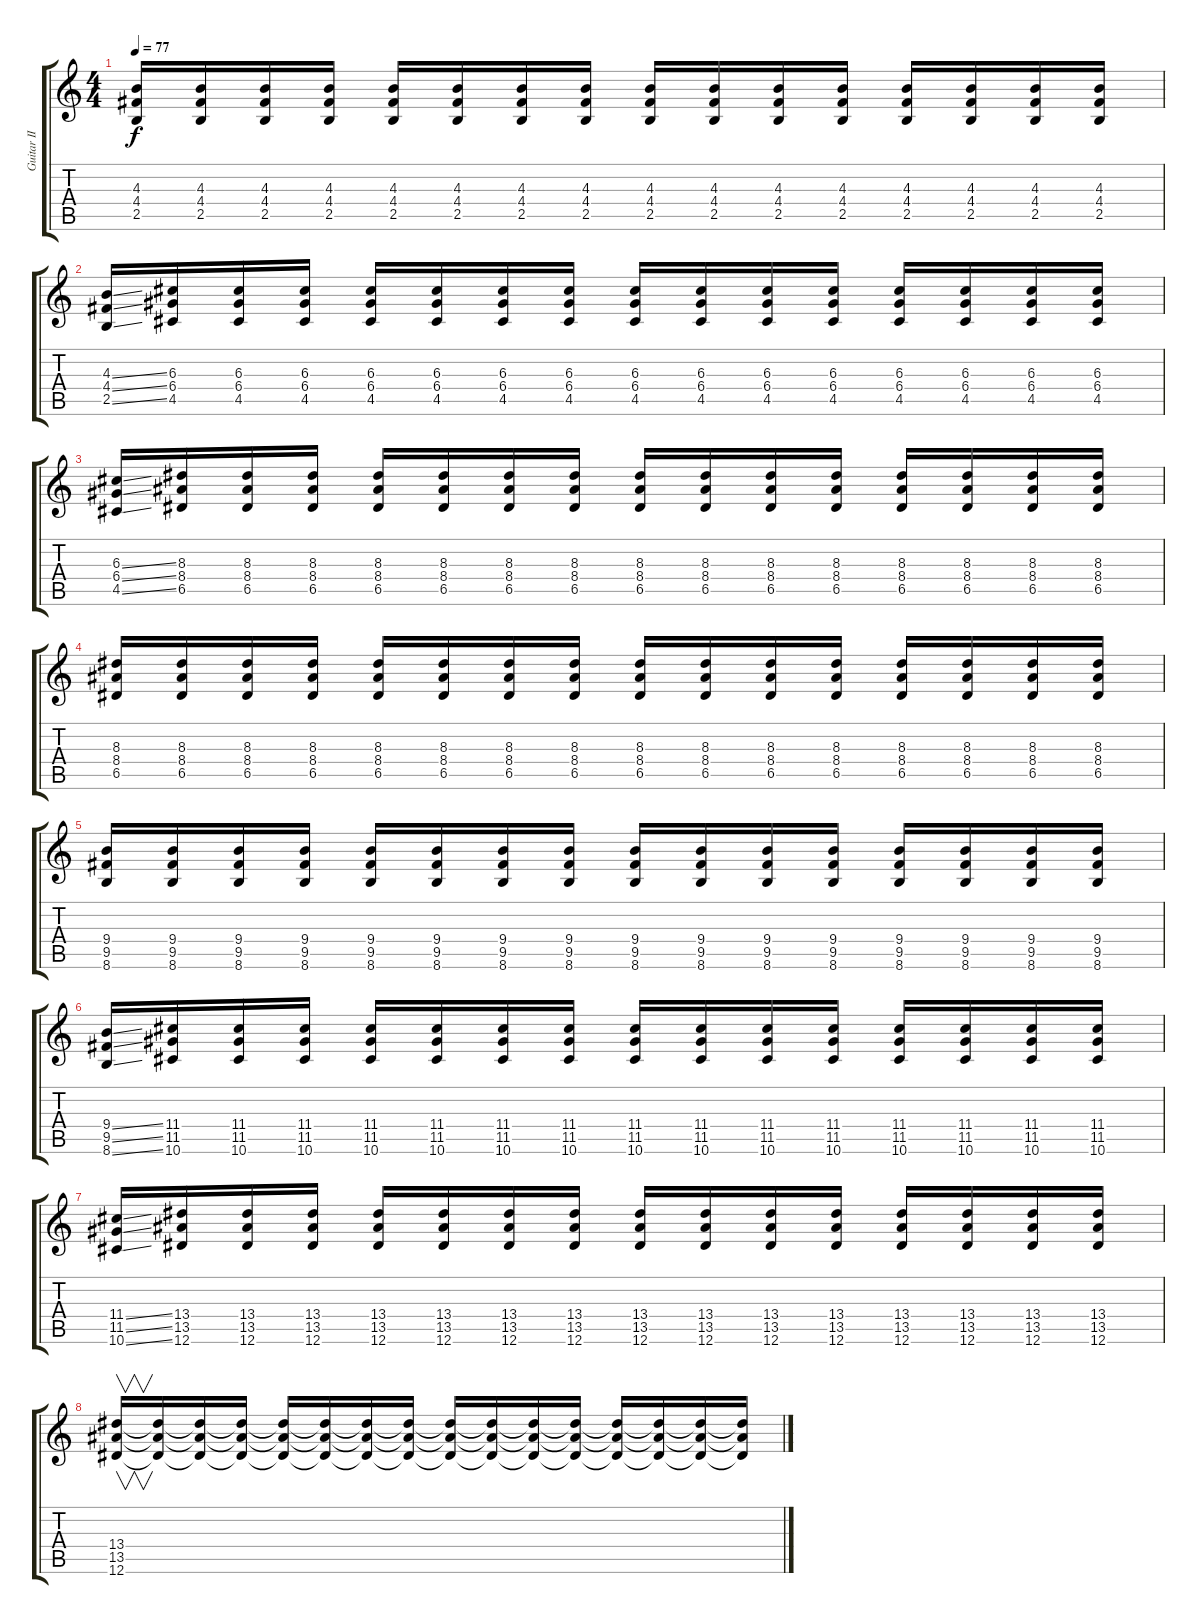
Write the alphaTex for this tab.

\track ("Guitar II" "Guitar II") {instrument overdrivenguitar}
\staff {score tabs}
\tuning (E4 B3 G3 D3 A2 Eb2) {hide}
\ts (4 4)
\tempo 77
\clef g2
\ks c
(4.3 4.4 2.5).16{dy f} (4.3 4.4 2.5).16 (4.3 4.4 2.5).16 (4.3 4.4 2.5).16 (4.3 4.4 2.5).16 (4.3 4.4 2.5).16 (4.3 4.4 2.5).16 (4.3 4.4 2.5).16 (4.3 4.4 2.5).16 (4.3 4.4 2.5).16 (4.3 4.4 2.5).16 (4.3 4.4 2.5).16 (4.3 4.4 2.5).16 (4.3 4.4 2.5).16 (4.3 4.4 2.5).16 (4.3 4.4 2.5).16 |
(4.3{ss} 4.4{ss} 2.5{ss}).16 (6.3 6.4 4.5).16 (6.3 6.4 4.5).16 (6.3 6.4 4.5).16 (6.3 6.4 4.5).16 (6.3 6.4 4.5).16 (6.3 6.4 4.5).16 (6.3 6.4 4.5).16 (6.3 6.4 4.5).16 (6.3 6.4 4.5).16 (6.3 6.4 4.5).16 (6.3 6.4 4.5).16 (6.3 6.4 4.5).16 (6.3 6.4 4.5).16 (6.3 6.4 4.5).16 (6.3 6.4 4.5).16 |
(6.3{ss} 6.4{ss} 4.5{ss}).16 (8.3 8.4 6.5).16 (8.3 8.4 6.5).16 (8.3 8.4 6.5).16 (8.3 8.4 6.5).16 (8.3 8.4 6.5).16 (8.3 8.4 6.5).16 (8.3 8.4 6.5).16 (8.3 8.4 6.5).16 (8.3 8.4 6.5).16 (8.3 8.4 6.5).16 (8.3 8.4 6.5).16 (8.3 8.4 6.5).16 (8.3 8.4 6.5).16 (8.3 8.4 6.5).16 (8.3 8.4 6.5).16 |
(8.3 8.4 6.5).16 (8.3 8.4 6.5).16 (8.3 8.4 6.5).16 (8.3 8.4 6.5).16 (8.3 8.4 6.5).16 (8.3 8.4 6.5).16 (8.3 8.4 6.5).16 (8.3 8.4 6.5).16 (8.3 8.4 6.5).16 (8.3 8.4 6.5).16 (8.3 8.4 6.5).16 (8.3 8.4 6.5).16 (8.3 8.4 6.5).16 (8.3 8.4 6.5).16 (8.3 8.4 6.5).16 (8.3 8.4 6.5).16 |
(9.4 9.5 8.6).16 (9.4 9.5 8.6).16 (9.4 9.5 8.6).16 (9.4 9.5 8.6).16 (9.4 9.5 8.6).16 (9.4 9.5 8.6).16 (9.4 9.5 8.6).16 (9.4 9.5 8.6).16 (9.4 9.5 8.6).16 (9.4 9.5 8.6).16 (9.4 9.5 8.6).16 (9.4 9.5 8.6).16 (9.4 9.5 8.6).16 (9.4 9.5 8.6).16 (9.4 9.5 8.6).16 (9.4 9.5 8.6).16 |
(9.4{ss} 9.5{ss} 8.6{ss}).16 (11.4 11.5 10.6).16 (11.4 11.5 10.6).16 (11.4 11.5 10.6).16 (11.4 11.5 10.6).16 (11.4 11.5 10.6).16 (11.4 11.5 10.6).16 (11.4 11.5 10.6).16 (11.4 11.5 10.6).16 (11.4 11.5 10.6).16 (11.4 11.5 10.6).16 (11.4 11.5 10.6).16 (11.4 11.5 10.6).16 (11.4 11.5 10.6).16 (11.4 11.5 10.6).16 (11.4 11.5 10.6).16 |
(11.4{ss} 11.5{ss} 10.6{ss}).16 (13.4 13.5 12.6).16 (13.4 13.5 12.6).16 (13.4 13.5 12.6).16 (13.4 13.5 12.6).16 (13.4 13.5 12.6).16 (13.4 13.5 12.6).16 (13.4 13.5 12.6).16 (13.4 13.5 12.6).16 (13.4 13.5 12.6).16 (13.4 13.5 12.6).16 (13.4 13.5 12.6).16 (13.4 13.5 12.6).16 (13.4 13.5 12.6).16 (13.4 13.5 12.6).16 (13.4 13.5 12.6).16 |
(13.4 13.5 12.6).16{v volume 12} (13.4{t} 13.5{t} 12.6{t}).16{volume 12} (13.4{t} 13.5{t} 12.6{t}).16{volume 11} (13.4{t} 13.5{t} 12.6{t}).16{volume 11} (13.4{t} 13.5{t} 12.6{t}).16{volume 10} (13.4{t} 13.5{t} 12.6{t}).16{volume 10} (13.4{t} 13.5{t} 12.6{t}).16{volume 9} (13.4{t} 13.5{t} 12.6{t}).16{volume 9} (13.4{t} 13.5{t} 12.6{t}).16{volume 8} (13.4{t} 13.5{t} 12.6{t}).16{volume 8} (13.4{t} 13.5{t} 12.6{t}).16{volume 7} (13.4{t} 13.5{t} 12.6{t}).16{volume 7} (13.4{t} 13.5{t} 12.6{t}).16{volume 6} (13.4{t} 13.5{t} 12.6{t}).16{volume 6} (13.4{t} 13.5{t} 12.6{t}).16{volume 5} (13.4{t} 13.5{t} 12.6{t}).16{volume 4}
